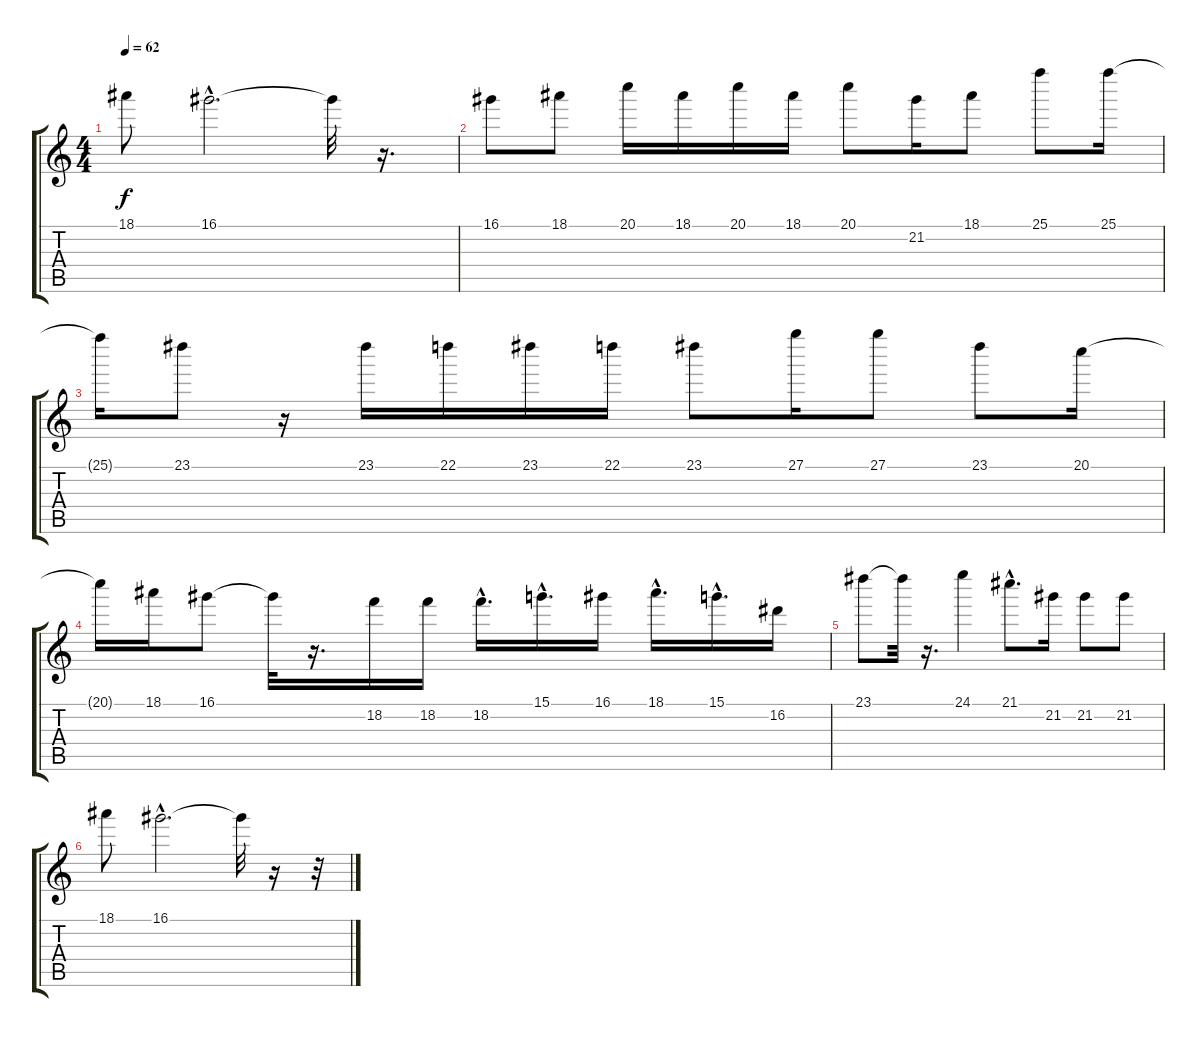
\track "" {instrument overdrivenguitar}
\staff {score tabs}
\tuning (E4 B3 G3 D3 A2 E2) {hide}
\ts (4 4)
\tempo 62
\clef g2
\ks c
18.1.8{dy f} 16.1{hac}.2{d} 16.1{t}.32 r.16{d} |
16.1.8 18.1.8 20.1.16 18.1.16 20.1.16 18.1.16 20.1.8 21.2.16 18.1.8 25.1.8 25.1.16 |
25.1{t}.16 23.1.8 r.16 23.1.16 22.1.16 23.1.16 22.1.16 23.1.8 27.1.16 27.1.8 23.1.8 20.1.16 |
20.1{t}.16 18.1.16 16.1.8 16.1{t}.32 r.16{d} 18.2.16 18.2.16 18.2{hac}.16{d} 15.1{hac}.16{d} 16.1.16 18.1{hac}.16{d} 15.1{hac}.16{d} 16.2.16 |
23.1.8 23.1{t}.32 r.16{d} 24.1.4 21.1{hac}.8{d} 21.2.16 21.2.8 21.2.8 |
18.1.8 16.1{hac}.2{d} 16.1{t}.32 r.16 r.32
